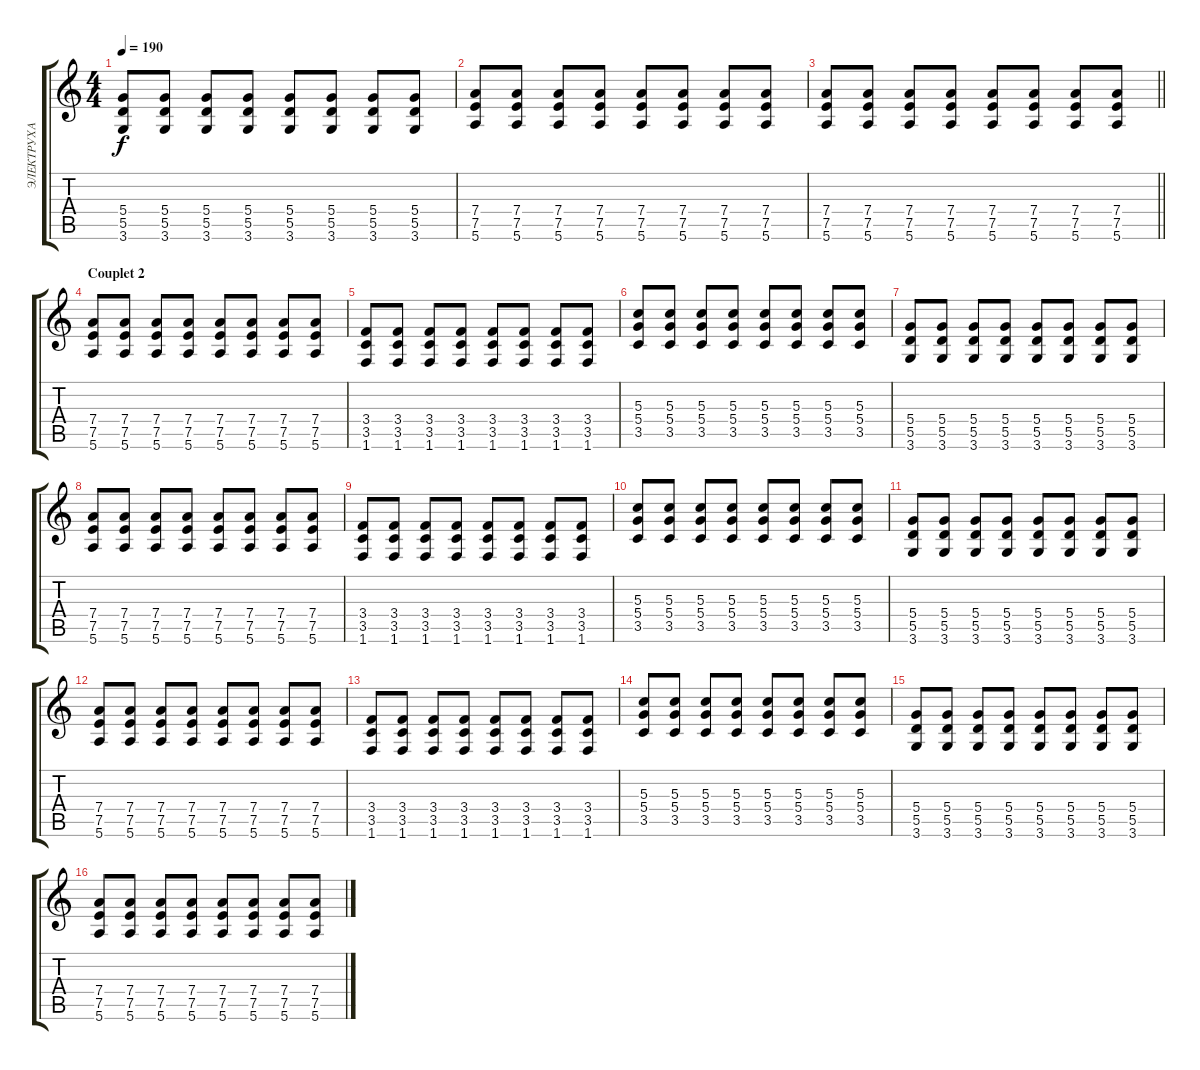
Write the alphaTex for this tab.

\track ("ЭЛЕКТРУХА" "ЭЛЕКТРУХА") {instrument distortionguitar}
\staff {score tabs}
\tuning (E4 B3 G3 D3 A2 E2) {hide}
\ts (4 4)
\tempo 190
\clef g2
\ks c
(5.4 5.5 3.6).8{dy f} (5.4 5.5 3.6).8 (5.4 5.5 3.6).8 (5.4 5.5 3.6).8 (5.4 5.5 3.6).8 (5.4 5.5 3.6).8 (5.4 5.5 3.6).8 (5.4 5.5 3.6).8 |
(7.4 7.5 5.6).8 (7.4 7.5 5.6).8 (7.4 7.5 5.6).8 (7.4 7.5 5.6).8 (7.4 7.5 5.6).8 (7.4 7.5 5.6).8 (7.4 7.5 5.6).8 (7.4 7.5 5.6).8 |
\barLineRight lightlight
(7.4 7.5 5.6).8 (7.4 7.5 5.6).8 (7.4 7.5 5.6).8 (7.4 7.5 5.6).8 (7.4 7.5 5.6).8 (7.4 7.5 5.6).8 (7.4 7.5 5.6).8 (7.4 7.5 5.6).8 |
\section ("" "Couplet 2")
(7.4 7.5 5.6).8 (7.4 7.5 5.6).8 (7.4 7.5 5.6).8 (7.4 7.5 5.6).8 (7.4 7.5 5.6).8 (7.4 7.5 5.6).8 (7.4 7.5 5.6).8 (7.4 7.5 5.6).8 |
(3.4 3.5 1.6).8 (3.4 3.5 1.6).8 (3.4 3.5 1.6).8 (3.4 3.5 1.6).8 (3.4 3.5 1.6).8 (3.4 3.5 1.6).8 (3.4 3.5 1.6).8 (3.4 3.5 1.6).8 |
(5.3 5.4 3.5).8 (5.3 5.4 3.5).8 (5.3 5.4 3.5).8 (5.3 5.4 3.5).8 (5.3 5.4 3.5).8 (5.3 5.4 3.5).8 (5.3 5.4 3.5).8 (5.3 5.4 3.5).8 |
(5.4 5.5 3.6).8 (5.4 5.5 3.6).8 (5.4 5.5 3.6).8 (5.4 5.5 3.6).8 (5.4 5.5 3.6).8 (5.4 5.5 3.6).8 (5.4 5.5 3.6).8 (5.4 5.5 3.6).8 |
(7.4 7.5 5.6).8 (7.4 7.5 5.6).8 (7.4 7.5 5.6).8 (7.4 7.5 5.6).8 (7.4 7.5 5.6).8 (7.4 7.5 5.6).8 (7.4 7.5 5.6).8 (7.4 7.5 5.6).8 |
(3.4 3.5 1.6).8 (3.4 3.5 1.6).8 (3.4 3.5 1.6).8 (3.4 3.5 1.6).8 (3.4 3.5 1.6).8 (3.4 3.5 1.6).8 (3.4 3.5 1.6).8 (3.4 3.5 1.6).8 |
(5.3 5.4 3.5).8 (5.3 5.4 3.5).8 (5.3 5.4 3.5).8 (5.3 5.4 3.5).8 (5.3 5.4 3.5).8 (5.3 5.4 3.5).8 (5.3 5.4 3.5).8 (5.3 5.4 3.5).8 |
(5.4 5.5 3.6).8 (5.4 5.5 3.6).8 (5.4 5.5 3.6).8 (5.4 5.5 3.6).8 (5.4 5.5 3.6).8 (5.4 5.5 3.6).8 (5.4 5.5 3.6).8 (5.4 5.5 3.6).8 |
(7.4 7.5 5.6).8 (7.4 7.5 5.6).8 (7.4 7.5 5.6).8 (7.4 7.5 5.6).8 (7.4 7.5 5.6).8 (7.4 7.5 5.6).8 (7.4 7.5 5.6).8 (7.4 7.5 5.6).8 |
(3.4 3.5 1.6).8 (3.4 3.5 1.6).8 (3.4 3.5 1.6).8 (3.4 3.5 1.6).8 (3.4 3.5 1.6).8 (3.4 3.5 1.6).8 (3.4 3.5 1.6).8 (3.4 3.5 1.6).8 |
(5.3 5.4 3.5).8 (5.3 5.4 3.5).8 (5.3 5.4 3.5).8 (5.3 5.4 3.5).8 (5.3 5.4 3.5).8 (5.3 5.4 3.5).8 (5.3 5.4 3.5).8 (5.3 5.4 3.5).8 |
(5.4 5.5 3.6).8 (5.4 5.5 3.6).8 (5.4 5.5 3.6).8 (5.4 5.5 3.6).8 (5.4 5.5 3.6).8 (5.4 5.5 3.6).8 (5.4 5.5 3.6).8 (5.4 5.5 3.6).8 |
(7.4 7.5 5.6).8 (7.4 7.5 5.6).8 (7.4 7.5 5.6).8 (7.4 7.5 5.6).8 (7.4 7.5 5.6).8 (7.4 7.5 5.6).8 (7.4 7.5 5.6).8 (7.4 7.5 5.6).8
